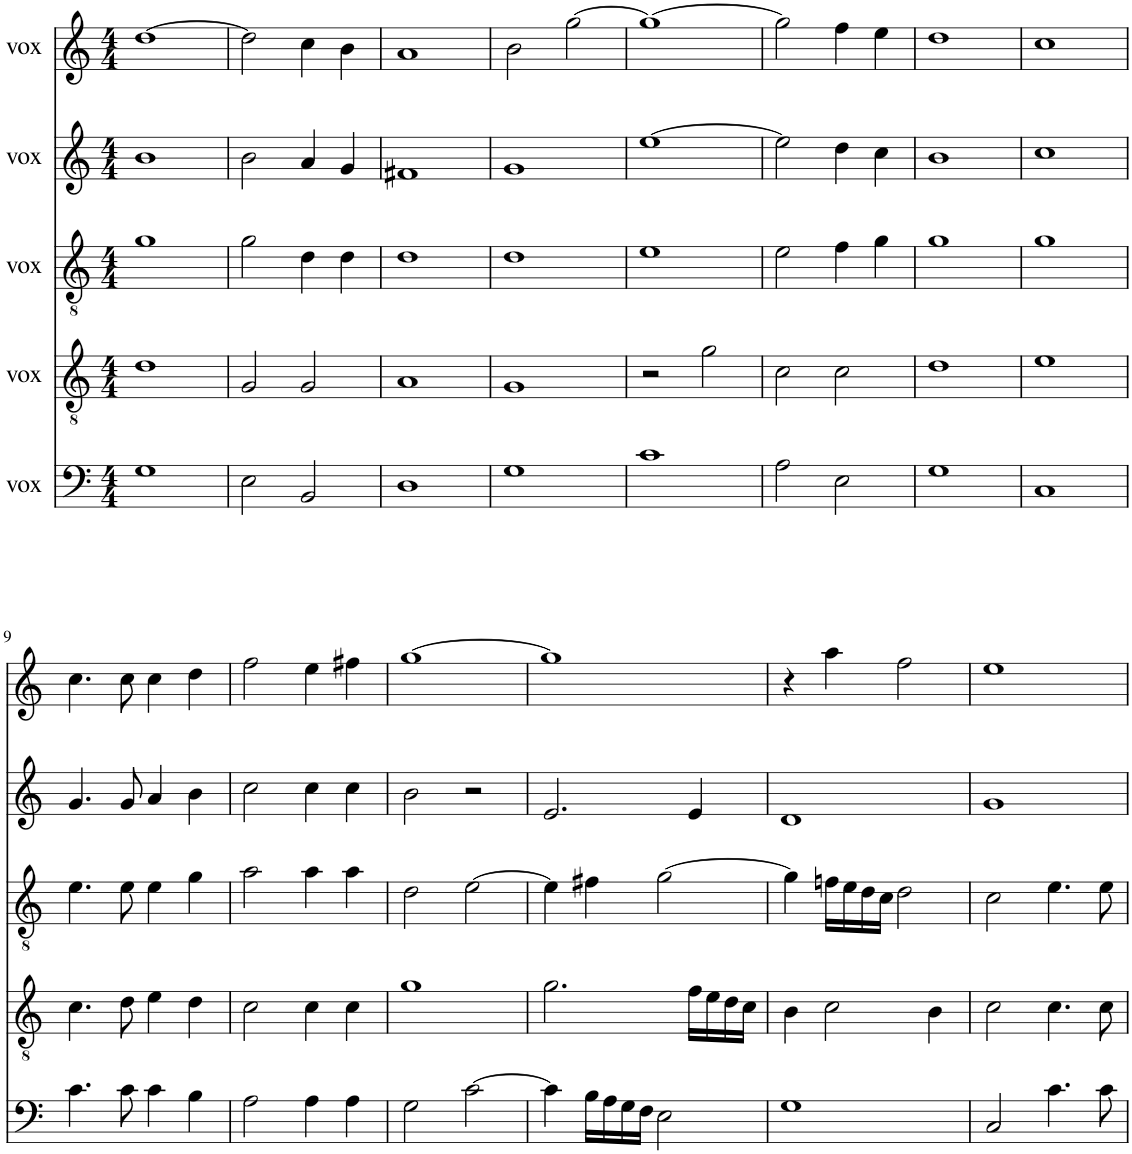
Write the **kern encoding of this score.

**kern	**kern	**kern	**kern	**kern
*part5	*part4	*part3	*part2	*part1
*staff5	*staff4	*staff3	*staff2	*staff1
*I"vox	*I"vox	*I"vox	*I"vox	*I"vox
*clefF4	*clefGv2	*clefGv2	*clefG2	*clefG2
*k[]	*k[]	*k[]	*k[]	*k[]
*M4/4	*M4/4	*M4/4	*M4/4	*M4/4
=1	=1	=1	=1	=1
1G	1d	1g	1b	[1dd
=2	=2	=2	=2	=2
2E\	2G/	2g\	2b\	2dd\]
2BB/	2G/	4d\	4a/	4cc\
.	.	4d\	4g/	4b\
=3	=3	=3	=3	=3
1D	1A	1d	1f#X	1a
=4	=4	=4	=4	=4
1G	1G	1d	1g	2b\
.	.	.	.	[2gg\
=5	=5	=5	=5	=5
1c	2r	1e	[1ee	1gg_
.	2g\	.	.	.
=6	=6	=6	=6	=6
2A\	2c\	2e\	2ee\]	2gg\]
2E\	2c\	4f\	4dd\	4ff\
.	.	4g\	4cc\	4ee\
=7	=7	=7	=7	=7
1G	1d	1g	1b	1dd
=8	=8	=8	=8	=8
1C	1e	1g	1cc	1cc
!!LO:LB:g=z
=9	=9	=9	=9	=9
4.c\	4.c\	4.e\	4.g/	4.cc\
8c\	8d\	8e\	8g/	8cc\
4c\	4e\	4e\	4a/	4cc\
4B\	4d\	4g\	4b\	4dd\
=10	=10	=10	=10	=10
2A\	2c\	2a\	2cc\	2ff\
4A\	4c\	4a\	4cc\	4ee\
4A\	4c\	4a\	4cc\	4ff#X\
=11	=11	=11	=11	=11
2G\	1g	2d\	2b\	[1gg
[2c\	.	[2e\	2r	.
=12	=12	=12	=12	=12
4c\]	2.g\	4e\]	2.e/	1gg]
16B\LL	.	4f#X\	.	.
16A\	.	.	.	.
16G\	.	.	.	.
16F\JJ	.	.	.	.
2E\	.	[2g\	.	.
.	16f\LL	.	4e/	.
.	16e\	.	.	.
.	16d\	.	.	.
.	16c\JJ	.	.	.
=13	=13	=13	=13	=13
1G	4B\	4g\]	1d	4r
.	2c\	16fn\LL	.	4aa\
.	.	16e\	.	.
.	.	16d\	.	.
.	.	16c\JJ	.	.
.	.	2d\	.	2ff\
.	4B\	.	.	.
=14	=14	=14	=14	=14
2C/	2c\	2c\	1g	1ee
4.c\	4.c\	4.e\	.	.
8c\	8c\	8e\	.	.
=	=	=	=	=
*-	*-	*-	*-	*-
